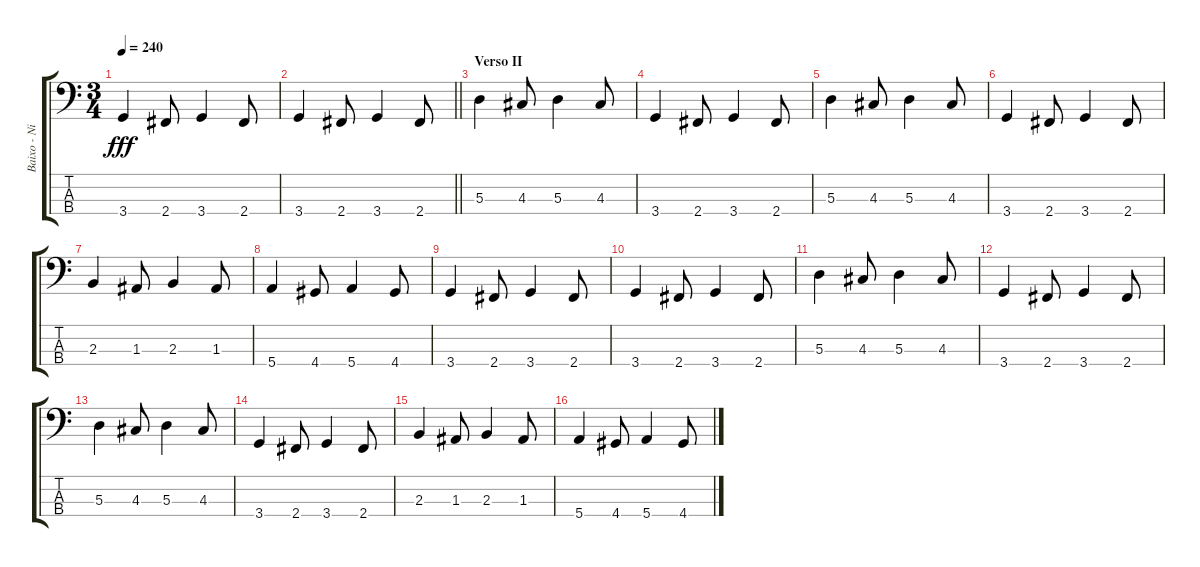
\track ("Baixo - Nikola" "Baixo - Ni") {instrument electricbasspick}
\staff {score tabs}
\tuning (G2 D2 A1 E1) {hide}
\ts (3 4)
\tempo 240
\clef f4
\ks c
3.4.4{dy fff} 2.4.8 3.4.4 2.4.8 |
\barLineRight lightlight
3.4.4 2.4.8 3.4.4 2.4.8 |
\section ("" "Verso II")
5.3.4 4.3.8 5.3.4 4.3.8 |
3.4.4 2.4.8 3.4.4 2.4.8 |
5.3.4 4.3.8 5.3.4 4.3.8 |
3.4.4 2.4.8 3.4.4 2.4.8 |
2.3.4 1.3.8 2.3.4 1.3.8 |
5.4.4 4.4.8 5.4.4 4.4.8 |
3.4.4 2.4.8 3.4.4 2.4.8 |
3.4.4 2.4.8 3.4.4 2.4.8 |
5.3.4 4.3.8 5.3.4 4.3.8 |
3.4.4 2.4.8 3.4.4 2.4.8 |
5.3.4 4.3.8 5.3.4 4.3.8 |
3.4.4 2.4.8 3.4.4 2.4.8 |
2.3.4 1.3.8 2.3.4 1.3.8 |
5.4.4 4.4.8 5.4.4 4.4.8
